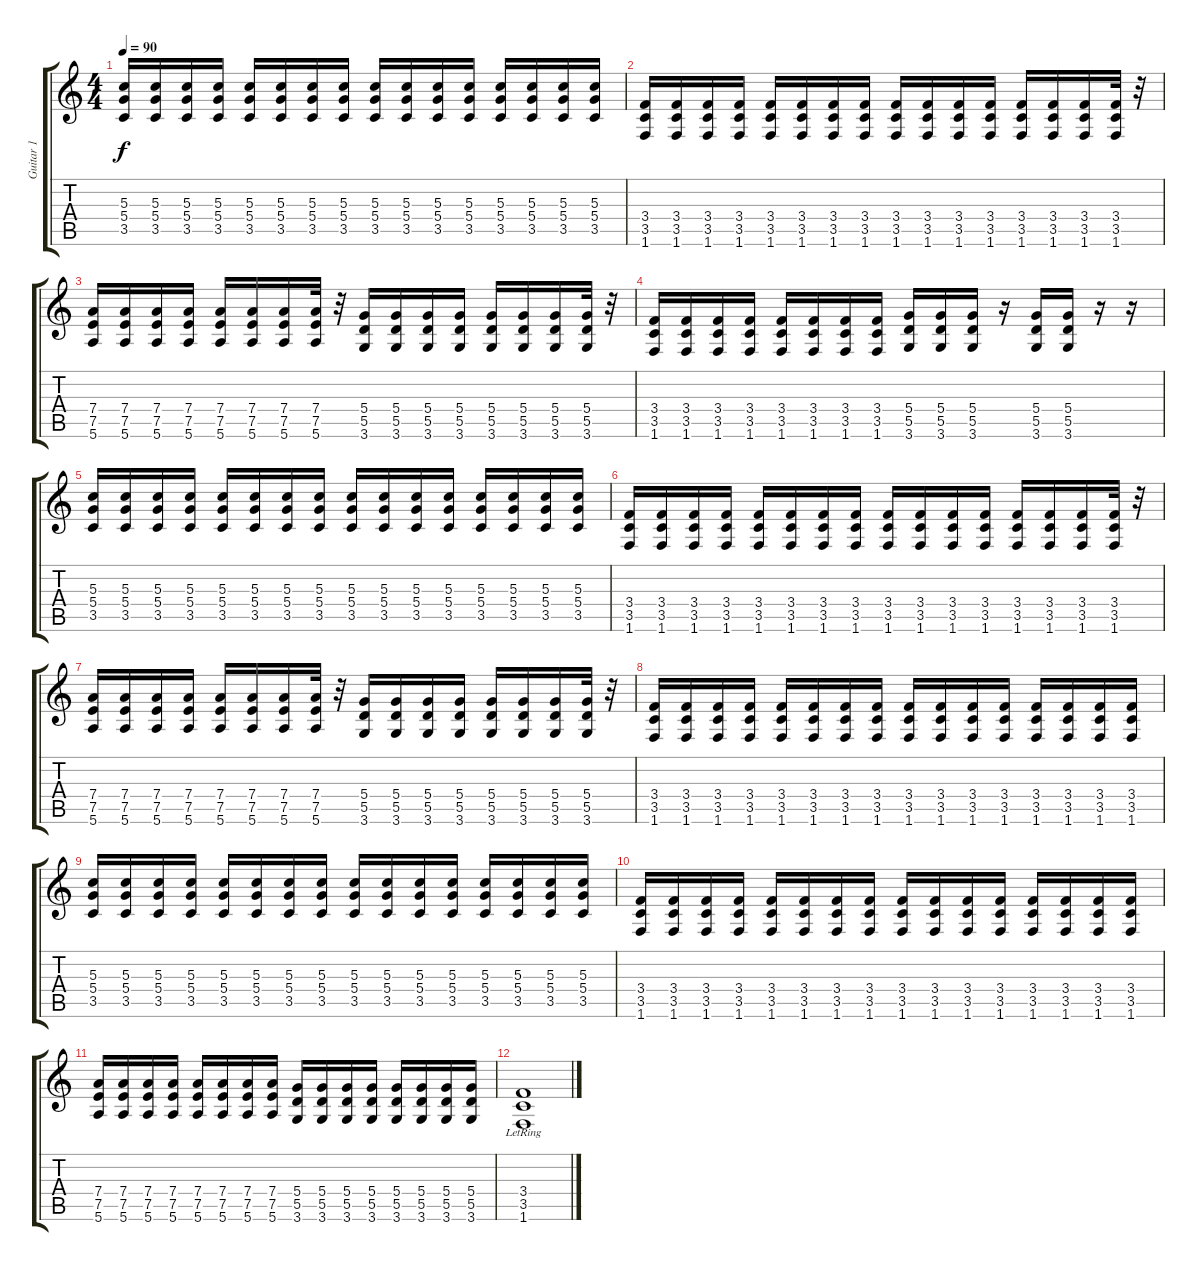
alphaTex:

\track ("Guitar 1" "Guitar 1") {instrument distortionguitar}
\staff {score tabs}
\tuning (E4 B3 G3 D3 A2 E2) {hide}
\ts (4 4)
\tempo 90
\clef g2
\ks c
(5.3 5.4 3.5).16{dy f} (5.3 5.4 3.5).16 (5.3 5.4 3.5).16 (5.3 5.4 3.5).16 (5.3 5.4 3.5).16 (5.3 5.4 3.5).16 (5.3 5.4 3.5).16 (5.3 5.4 3.5).16 (5.3 5.4 3.5).16 (5.3 5.4 3.5).16 (5.3 5.4 3.5).16 (5.3 5.4 3.5).16 (5.3 5.4 3.5).16 (5.3 5.4 3.5).16 (5.3 5.4 3.5).16 (5.3 5.4 3.5).16 |
(3.4 3.5 1.6).16 (3.4 3.5 1.6).16 (3.4 3.5 1.6).16 (3.4 3.5 1.6).16 (3.4 3.5 1.6).16 (3.4 3.5 1.6).16 (3.4 3.5 1.6).16 (3.4 3.5 1.6).16 (3.4 3.5 1.6).16 (3.4 3.5 1.6).16 (3.4 3.5 1.6).16 (3.4 3.5 1.6).16 (3.4 3.5 1.6).16 (3.4 3.5 1.6).16 (3.4 3.5 1.6).16 (3.4 3.5 1.6).32 r.32 |
(7.4 7.5 5.6).16 (7.4 7.5 5.6).16 (7.4 7.5 5.6).16 (7.4 7.5 5.6).16 (7.4 7.5 5.6).16 (7.4 7.5 5.6).16 (7.4 7.5 5.6).16 (7.4 7.5 5.6).32 r.32 (5.4 5.5 3.6).16 (5.4 5.5 3.6).16 (5.4 5.5 3.6).16 (5.4 5.5 3.6).16 (5.4 5.5 3.6).16 (5.4 5.5 3.6).16 (5.4 5.5 3.6).16 (5.4 5.5 3.6).32 r.32 |
(3.4 3.5 1.6).16 (3.4 3.5 1.6).16 (3.4 3.5 1.6).16 (3.4 3.5 1.6).16 (3.4 3.5 1.6).16 (3.4 3.5 1.6).16 (3.4 3.5 1.6).16 (3.4 3.5 1.6).16 (5.4 5.5 3.6).16 (5.4 5.5 3.6).16 (5.4 5.5 3.6).16 r.16 (5.4 5.5 3.6).16 (5.4 5.5 3.6).16 r.16 r.16 |
(5.3 5.4 3.5).16 (5.3 5.4 3.5).16 (5.3 5.4 3.5).16 (5.3 5.4 3.5).16 (5.3 5.4 3.5).16 (5.3 5.4 3.5).16 (5.3 5.4 3.5).16 (5.3 5.4 3.5).16 (5.3 5.4 3.5).16 (5.3 5.4 3.5).16 (5.3 5.4 3.5).16 (5.3 5.4 3.5).16 (5.3 5.4 3.5).16 (5.3 5.4 3.5).16 (5.3 5.4 3.5).16 (5.3 5.4 3.5).16 |
(3.4 3.5 1.6).16 (3.4 3.5 1.6).16 (3.4 3.5 1.6).16 (3.4 3.5 1.6).16 (3.4 3.5 1.6).16 (3.4 3.5 1.6).16 (3.4 3.5 1.6).16 (3.4 3.5 1.6).16 (3.4 3.5 1.6).16 (3.4 3.5 1.6).16 (3.4 3.5 1.6).16 (3.4 3.5 1.6).16 (3.4 3.5 1.6).16 (3.4 3.5 1.6).16 (3.4 3.5 1.6).16 (3.4 3.5 1.6).32 r.32 |
(7.4 7.5 5.6).16 (7.4 7.5 5.6).16 (7.4 7.5 5.6).16 (7.4 7.5 5.6).16 (7.4 7.5 5.6).16 (7.4 7.5 5.6).16 (7.4 7.5 5.6).16 (7.4 7.5 5.6).32 r.32 (5.4 5.5 3.6).16 (5.4 5.5 3.6).16 (5.4 5.5 3.6).16 (5.4 5.5 3.6).16 (5.4 5.5 3.6).16 (5.4 5.5 3.6).16 (5.4 5.5 3.6).16 (5.4 5.5 3.6).32 r.32 |
(3.4 3.5 1.6).16 (3.4 3.5 1.6).16 (3.4 3.5 1.6).16 (3.4 3.5 1.6).16 (3.4 3.5 1.6).16 (3.4 3.5 1.6).16 (3.4 3.5 1.6).16 (3.4 3.5 1.6).16 (3.4 3.5 1.6).16 (3.4 3.5 1.6).16 (3.4 3.5 1.6).16 (3.4 3.5 1.6).16 (3.4 3.5 1.6).16 (3.4 3.5 1.6).16 (3.4 3.5 1.6).16 (3.4 3.5 1.6).16 |
(5.3 5.4 3.5).16 (5.3 5.4 3.5).16 (5.3 5.4 3.5).16 (5.3 5.4 3.5).16 (5.3 5.4 3.5).16 (5.3 5.4 3.5).16 (5.3 5.4 3.5).16 (5.3 5.4 3.5).16 (5.3 5.4 3.5).16 (5.3 5.4 3.5).16 (5.3 5.4 3.5).16 (5.3 5.4 3.5).16 (5.3 5.4 3.5).16 (5.3 5.4 3.5).16 (5.3 5.4 3.5).16 (5.3 5.4 3.5).16 |
(3.4 3.5 1.6).16 (3.4 3.5 1.6).16 (3.4 3.5 1.6).16 (3.4 3.5 1.6).16 (3.4 3.5 1.6).16 (3.4 3.5 1.6).16 (3.4 3.5 1.6).16 (3.4 3.5 1.6).16 (3.4 3.5 1.6).16 (3.4 3.5 1.6).16 (3.4 3.5 1.6).16 (3.4 3.5 1.6).16 (3.4 3.5 1.6).16 (3.4 3.5 1.6).16 (3.4 3.5 1.6).16 (3.4 3.5 1.6).16 |
(7.4 7.5 5.6).16 (7.4 7.5 5.6).16 (7.4 7.5 5.6).16 (7.4 7.5 5.6).16 (7.4 7.5 5.6).16 (7.4 7.5 5.6).16 (7.4 7.5 5.6).16 (7.4 7.5 5.6).16 (5.4 5.5 3.6).16 (5.4 5.5 3.6).16 (5.4 5.5 3.6).16 (5.4 5.5 3.6).16 (5.4 5.5 3.6).16 (5.4 5.5 3.6).16 (5.4 5.5 3.6).16 (5.4 5.5 3.6).16 |
(3.4 3.5 1.6{lr}).1
